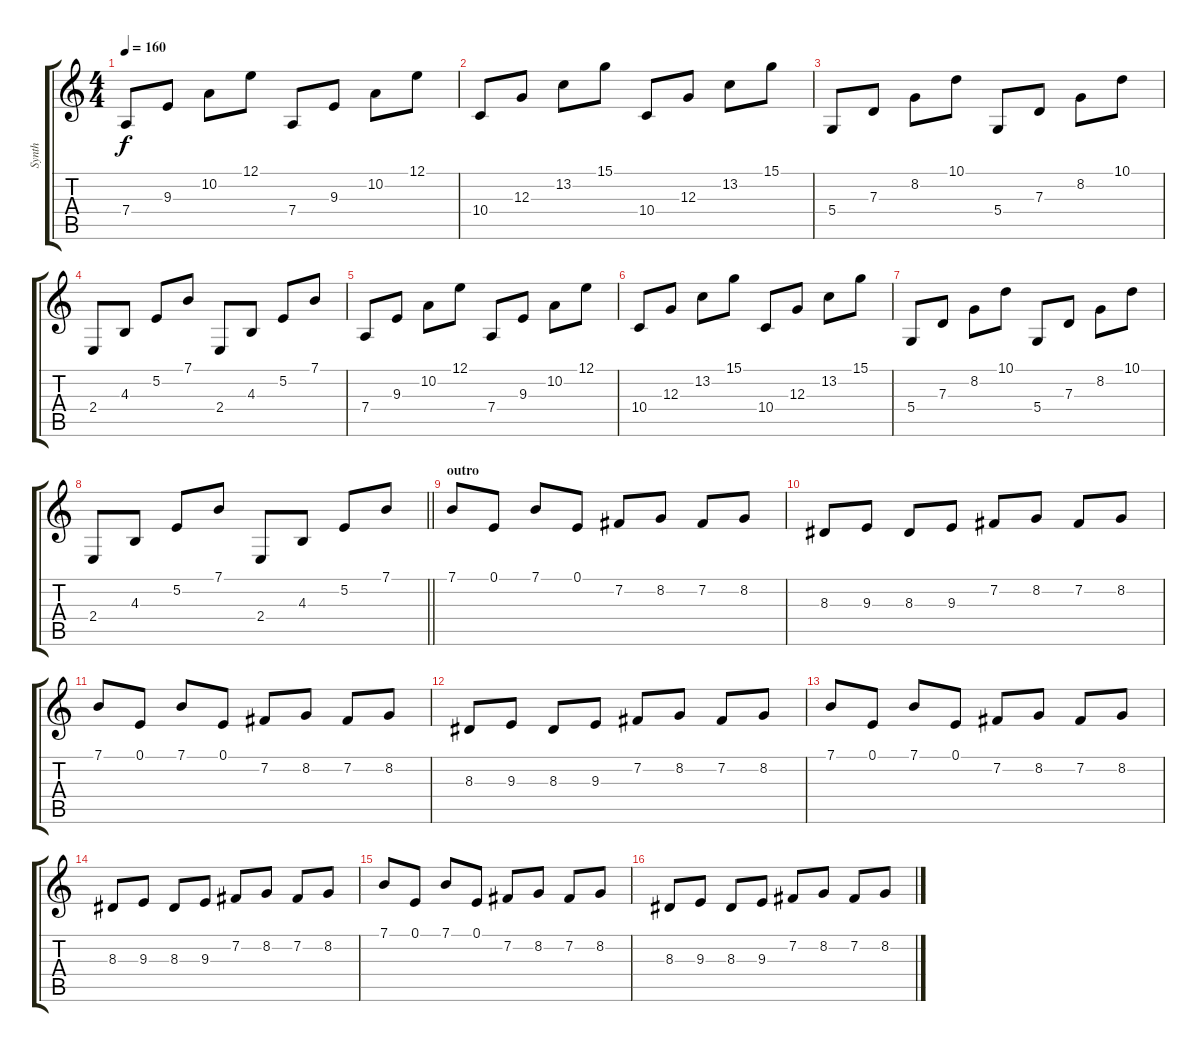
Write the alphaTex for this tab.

\track ("Synth" "Synth") {instrument orchestralharp}
\staff {score tabs}
\tuning (E4 B3 G3 D3 A2 E2) {hide}
\ts (4 4)
\tempo 160
\clef g2
\ks c
7.4.8{dy f instrument orchestralharp} 9.3.8 10.2.8 12.1.8 7.4.8 9.3.8 10.2.8 12.1.8 |
10.4.8 12.3.8 13.2.8 15.1.8 10.4.8 12.3.8 13.2.8 15.1.8 |
5.4.8 7.3.8 8.2.8 10.1.8 5.4.8 7.3.8 8.2.8 10.1.8 |
2.4.8 4.3.8 5.2.8 7.1.8 2.4.8 4.3.8 5.2.8 7.1.8 |
7.4.8 9.3.8 10.2.8 12.1.8 7.4.8 9.3.8 10.2.8 12.1.8 |
10.4.8 12.3.8 13.2.8 15.1.8 10.4.8 12.3.8 13.2.8 15.1.8 |
5.4.8 7.3.8 8.2.8 10.1.8 5.4.8 7.3.8 8.2.8 10.1.8 |
\barLineRight lightlight
2.4.8 4.3.8 5.2.8 7.1.8 2.4.8 4.3.8 5.2.8 7.1.8 |
\section ("" "outro")
7.1.8{instrument orchestralharp} 0.1.8 7.1.8 0.1.8 7.2.8 8.2.8 7.2.8 8.2.8 |
8.3.8 9.3.8 8.3.8 9.3.8 7.2.8 8.2.8 7.2.8 8.2.8 |
7.1.8 0.1.8 7.1.8 0.1.8 7.2.8 8.2.8 7.2.8 8.2.8 |
8.3.8 9.3.8 8.3.8 9.3.8 7.2.8 8.2.8 7.2.8 8.2.8 |
7.1.8 0.1.8 7.1.8 0.1.8 7.2.8 8.2.8 7.2.8 8.2.8 |
8.3.8 9.3.8 8.3.8 9.3.8 7.2.8 8.2.8 7.2.8 8.2.8 |
7.1.8 0.1.8 7.1.8 0.1.8 7.2.8 8.2.8 7.2.8 8.2.8 |
8.3.8 9.3.8 8.3.8 9.3.8 7.2.8 8.2.8 7.2.8 8.2.8
